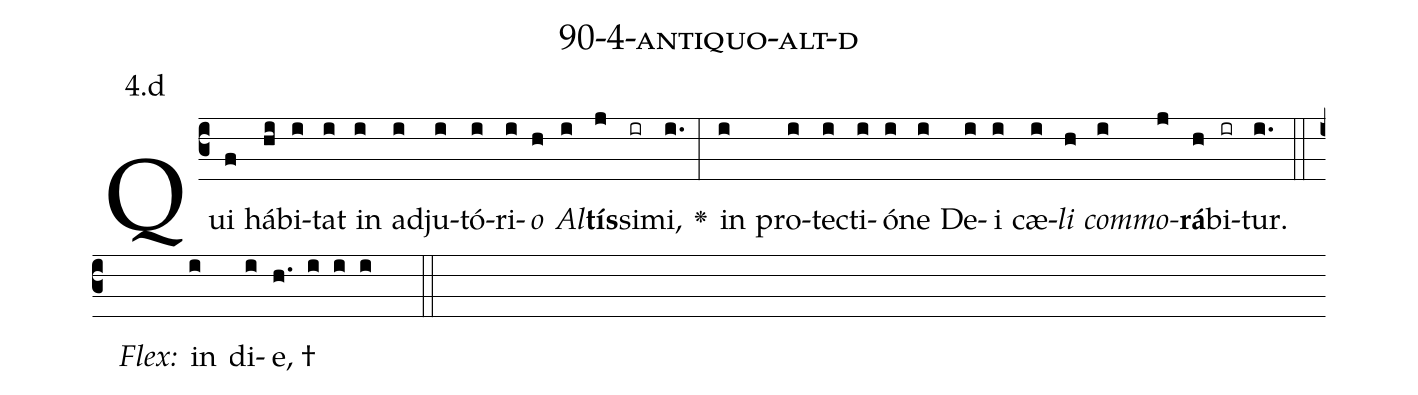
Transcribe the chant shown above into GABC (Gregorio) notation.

name: 90-4-antiquo-alt-d;
annotation: 4.d;
%%
(c3)Qui(f) há(hi)bi(i)tat(i) in(i) ad(i)ju(i)tó(i)ri(i)<i>o</i>(h) <i>Al</i>(i)<b>tís</b>(j)si(ir)mi,(i.) <v>\greheightstar</v>(:) in(i) pro(i)tec(i)ti(i)ó(i)ne(i) De(i)i(i) cæ(i)<i>li</i>(h) <i>com</i>(i)<i>mo</i>(j)<b>rá</b>(h)bi(ir)tur.(i.) (::)
<i>Flex:</i>()  in(i) di(i)e, †(h. i i i  ::)

%E(i) u(h) o(i) u(j) a(h) e.(i.) (::)
